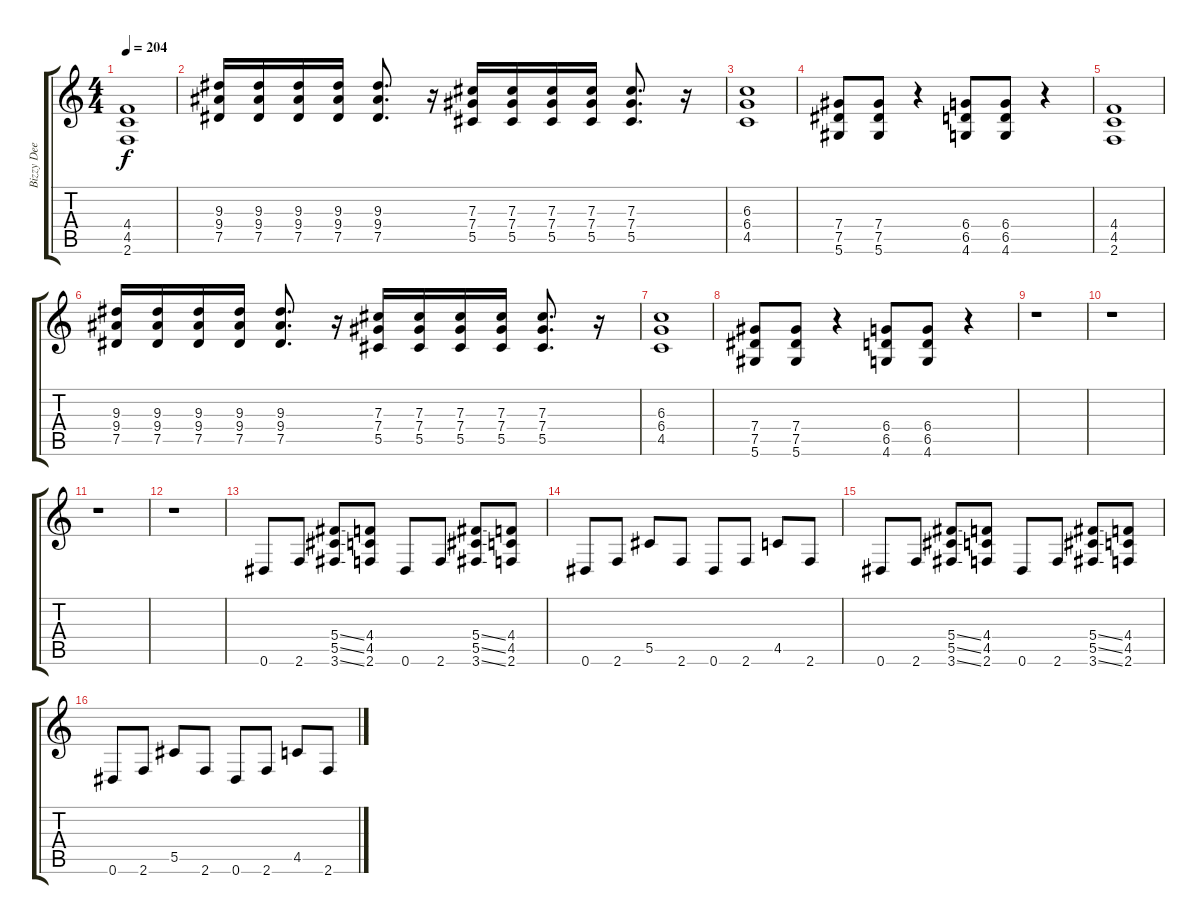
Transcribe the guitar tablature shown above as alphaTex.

\track ("Bizzy Dee" "Bizzy Dee") {instrument distortionguitar}
\staff {score tabs}
\tuning (Eb4 Bb3 Gb3 Db3 Ab2 Eb2) {hide}
\ts (4 4)
\tempo 204
\clef g2
\ks c
(4.4 4.5 2.6).1{dy f instrument distortionguitar} |
(9.3 9.4 7.5).16 (9.3 9.4 7.5).16 (9.3 9.4 7.5).16 (9.3 9.4 7.5).16 (9.3 9.4 7.5).8{d} r.16 (7.3 7.4 5.5).16 (7.3 7.4 5.5).16 (7.3 7.4 5.5).16 (7.3 7.4 5.5).16 (7.3 7.4 5.5).8{d} r.16 |
(6.3 6.4 4.5).1 |
(7.4 7.5 5.6).8 (7.4 7.5 5.6).8 r.4 (6.4 6.5 4.6).8 (6.4 6.5 4.6).8 r.4 |
(4.4 4.5 2.6).1 |
(9.3 9.4 7.5).16 (9.3 9.4 7.5).16 (9.3 9.4 7.5).16 (9.3 9.4 7.5).16 (9.3 9.4 7.5).8{d} r.16 (7.3 7.4 5.5).16 (7.3 7.4 5.5).16 (7.3 7.4 5.5).16 (7.3 7.4 5.5).16 (7.3 7.4 5.5).8{d} r.16 |
(6.3 6.4 4.5).1 |
(7.4 7.5 5.6).8 (7.4 7.5 5.6).8 r.4 (6.4 6.5 4.6).8 (6.4 6.5 4.6).8 r.4 |
r.1 |
r.1 |
r.1 |
r.1 |
0.6.8 2.6.8 (5.4{ss} 5.5{ss} 3.6{ss}).8 (4.4 4.5 2.6).8 0.6.8 2.6.8 (5.4{ss} 5.5{ss} 3.6{ss}).8 (4.4 4.5 2.6).8 |
0.6.8 2.6.8 5.5.8 2.6.8 0.6.8 2.6.8 4.5.8 2.6.8 |
0.6.8 2.6.8 (5.4{ss} 5.5{ss} 3.6{ss}).8 (4.4 4.5 2.6).8 0.6.8 2.6.8 (5.4{ss} 5.5{ss} 3.6{ss}).8 (4.4 4.5 2.6).8 |
0.6.8 2.6.8 5.5.8 2.6.8 0.6.8 2.6.8 4.5.8 2.6.8
